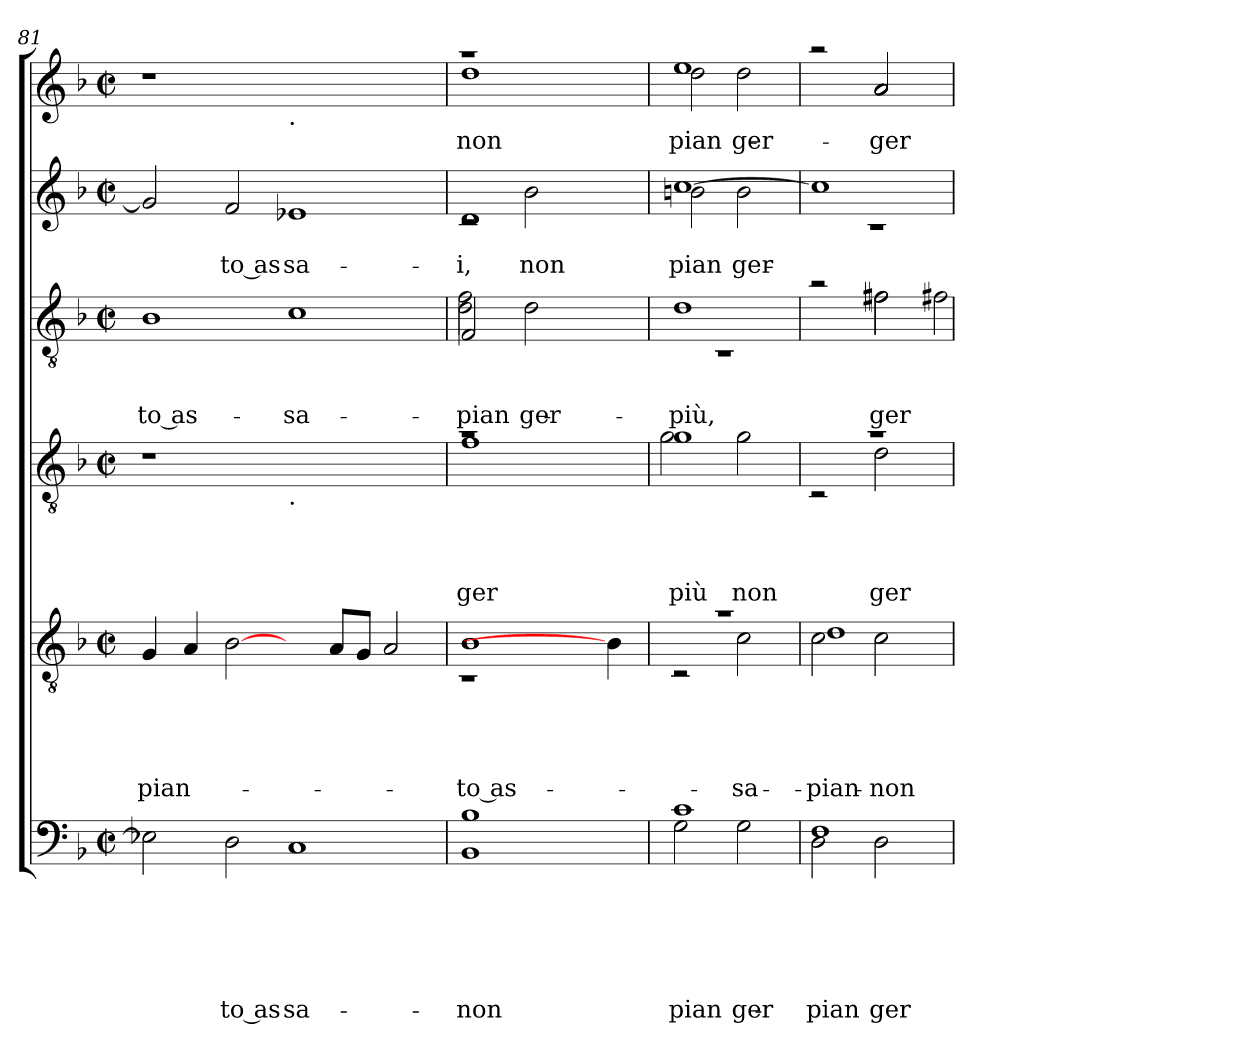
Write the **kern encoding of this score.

**kern	**text	**text	**text	**text	**text	**text	**kern	**text	**text	**text	**text	**text	**kern	**text	**text	**text	**text	**kern	**text	**text	**text	**kern	**text	**text	**kern	**text
*part6	*part6	*part6	*part6	*part6	*part6	*part6	*part5	*part5	*part5	*part5	*part5	*part5	*part4	*part4	*part4	*part4	*part4	*part3	*part3	*part3	*part3	*part2	*part2	*part2	*part1	*part1
*staff6	*staff6	*staff6	*staff6	*staff6	*staff6	*staff6	*staff5	*staff5	*staff5	*staff5	*staff5	*staff5	*staff4	*staff4	*staff4	*staff4	*staff4	*staff3	*staff3	*staff3	*staff3	*staff2	*staff2	*staff2	*staff1	*staff1
!!LO:LB:g=z
*clefF4	*	*	*	*	*	*	*clefGv2	*	*	*	*	*	*clefGv2	*	*	*	*	*clefGv2	*	*	*	*clefG2	*	*	*clefG2	*
*k[b-]	*	*	*	*	*	*	*k[b-]	*	*	*	*	*	*k[b-]	*	*	*	*	*k[b-]	*	*	*	*k[b-]	*	*	*k[b-]	*
*F:	*	*	*	*	*	*	*F:	*	*	*	*	*	*F:	*	*	*	*	*F:	*	*	*	*F:	*	*	*F:	*
*M2/2	*	*	*	*	*	*	*M2/2	*	*	*	*	*	*M2/2	*	*	*	*	*M2/2	*	*	*	*M2/2	*	*	*M2/2	*
*met(c|)	*	*	*	*	*	*	*met(c|)	*	*	*	*	*	*met(c|)	*	*	*	*	*met(c|)	*	*	*	*met(c|)	*	*	*met(c|)	*
=81	=81	=81	=81	=81	=81	=81	=81	=81	=81	=81	=81	=81	=81	=81	=81	=81	=81	=81	=81	=81	=81	=81	=81	=81	=81	=81
!	!	!	!	!	!	!	!	!	!	!	!	!LO:LY:b	!	!	!	!	!	!	!	!	!LO:LY:b:rj	!	!	!	!	!
2E-X\]	.	.	.	.	.	.	4G/	.	.	.	.	pian-	1r	.	.	.	.	1B-	.	.	-to as-	2g/]	.	.	1r	.
.	.	.	.	.	.	.	4A/	.	.	.	.	.	.	.	.	.	.	.	.	.	.	.	.	.	.	.
!	!	!	!	!	!	!LO:LY:b:rj	!	!	!	!	!	!	!	!	!	!	!	!	!	!	!	!	!	!LO:LY:b:rj	!	!
2D\	.	.	.	.	.	-to as	[2B-\	.	.	.	.	.	.	.	.	.	.	.	.	.	.	2f/	.	-to as	.	.
!	!	!	!	!	!	!	!	!	!	!	!	!	!	!	!	!	!	!	!	!	!	!	!	!	!LO:TX:b:t=.	!
!	!	!	!	!	!	!	!	!	!	!	!	!	!LO:TX:b:t=.	!	!	!	!	!	!	!	!	!	!	!	!	!
!	!	!	!	!	!	!LO:LY:b	!	!	!	!	!	!	!	!	!	!	!	!	!	!	!LO:LY:b	!	!	!LO:LY:b	!	!
1C	.	.	.	.	.	sa-	4ryy	.	.	.	.	.	1ryy	.	.	.	.	1c	.	.	-sa-	1e-X	.	sa-	1ryy	.
.	.	.	.	.	.	.	8A/L	.	.	.	.	.	.	.	.	.	.	.	.	.	.	.	.	.	.	.
.	.	.	.	.	.	.	8G/J	.	.	.	.	.	.	.	.	.	.	.	.	.	.	.	.	.	.	.
.	.	.	.	.	.	.	2A/	.	.	.	.	.	.	.	.	.	.	.	.	.	.	.	.	.	.	.
=82	=82	=82	=82	=82	=82	=82	=82	=82	=82	=82	=82	=82	=82	=82	=82	=82	=82	=82	=82	=82	=82	=82	=82	=82	=82	=82
!	!	!	!	!	!	!LO:LY:b	!	!	!	!	!	!LO:LY:b	!	!	!	!	!LO:LY:b	!	!	!	!LO:LY:b	!	!	!	!	!
*	*	*	*	*	*	*	*^	*	*	*	*	*	*^	*	*	*	*	*^	*	*	*	*	*	*	*	*
!	!	!	!	!	!	!	!	!	!	!	!	!	!	!	!	!	!	!	!	!	!	!	!	!LO:LY:b	!	!	!	!	!
*	*	*	*	*	*	*	*	*	*	*	*	*	*	*	*	*	*	*	*	*	*^	*	*	*	*	*	*	*	*
!	!	!	!	!	!	!	!	!	!	!	!	!	!	!	!	!	!	!	!	!	!	!	!	!	!LO:LY:b	!	!	!LO:LY:b	!	!LO:LY:b
*	*	*	*	*	*	*	*	*	*	*	*	*	*	*	*	*	*	*	*	*	*	*	*	*	*	*^	*	*	*^	*
1BB- 1B-	.	.	.	.	.	non	1B-	1rC	.	.	.	.	-to as-	1ra	1f	.	.	.	-ger	2F/	2f\	2d\	.	.	pian-	1d	2rc	.	-i,	1raa	1dd	non
!	!	!	!	!	!	!	!	!	!	!	!	!	!	!	!	!	!	!	!	!	!	!	!	!	!LO:LY:b:rj	!	!	!	!LO:LY:b	!	!	!
.	.	.	.	.	.	.	.	.	.	.	.	.	.	.	.	.	.	.	.	4ryy	4ryy	2d\	.	.	-ger	.	2b-\	.	non	.	.	.
.	.	.	.	.	.	.	.	.	.	.	.	.	.	.	.	.	.	.	.	2ryy	2ryy	.	.	.	.	.	.	.	.	.	.	.
4ryy	.	.	.	.	.	.	4B-\]	4ryy	.	.	.	.	.	4ryy	4ryy	.	.	.	.	.	.	4ryy	.	.	.	4ryy	4ryy	.	.	4ryy	4ryy	.
=83	=83	=83	=83	=83	=83	=83	=83	=83	=83	=83	=83	=83	=83	=83	=83	=83	=83	=83	=83	=83	=83	=83	=83	=83	=83	=83	=83	=83	=83	=83	=83	=83
!	!	!	!	!	!	!LO:LY:b	!	!	!	!	!	!	!	!	!	!	!	!	!	!	!	!	!	!	!	!	!	!	!	!	!	!
*^	*	*	*	*	*	*	*	*	*	*	*	*	*	*	*	*	*	*	*	*	*	*	*	*	*	*	*	*	*	*	*	*
!	!	!	!	!	!	!	!LO:LY:b	!	!	!	!	!	!	!	!	!	!	!	!	!LO:LY:b	!	!	!	!	!	!	!	!	!	!	!	!	!
!	!	!	!	!	!	!	!	!	!	!	!	!	!	!	!	!	!	!	!	!LO:LY:b	!	!	!	!	!	!LO:LY:b	!	!	!	!LO:LY:b	!	!	!
!	!	!	!	!	!	!	!	!	!	!	!	!	!	!	!	!	!	!	!	!	!	!	!	!	!	!	!	!	!	!LO:LY:b	!	!	!LO:LY:b
!	!	!	!	!	!	!	!	!	!	!	!	!	!	!	!	!	!	!	!	!	!	!	!	!	!	!	!	!	!	!	!	!	!LO:LY:b
*	*	*	*	*	*	*	*	*	*	*	*	*	*	*	*	*	*	*	*	*	*	*v	*v	*	*	*	*	*	*	*	*	*	*
1c	2G\	.	.	.	.	.	pian-	1ra	2rC	.	.	.	.	.	1g	2g\	.	.	.	-più	1d	1rC	.	.	più,	[>1cc	2bn\	.	pian-	1ee	2dd\	pian-
!	!	!	!	!	!	!	!LO:LY:b:rj	!	!	!	!	!	!	!LO:LY:b	!	!	!	!	!	!LO:LY:b:rj	!	!	!	!	!	!	!	!	!LO:LY:b:rj	!	!	!LO:LY:b:rj
.	2G\	.	.	.	.	.	-ger	.	2c\	.	.	.	.	-sa-	.	2g\	.	.	.	non	.	.	.	.	.	.	2b\	.	-ger	.	2dd\	-ger
*	*	*	*	*	*	*	*	*	*	*	*	*	*	*	*	*	*	*	*	*	*v	*v	*	*	*	*	*	*	*	*	*	*
=84	=84	=84	=84	=84	=84	=84	=84	=84	=84	=84	=84	=84	=84	=84	=84	=84	=84	=84	=84	=84	=84	=84	=84	=84	=84	=84	=84	=84	=84	=84	=84
!	!	!	!	!	!	!	!LO:LY:b	!	!	!	!	!	!	!	!	!	!	!	!	!	!	!	!	!	!	!	!	!	!	!	!
!	!	!	!	!	!	!	!LO:LY:b	!	!	!	!	!	!	!LO:LY:b	!	!	!	!	!	!	!	!	!	!	!	!	!	!	!	!	!
!	!	!	!	!	!	!	!	!	!	!	!	!	!	!LO:LY:b	!	!	!	!	!	!	!	!	!	!	!	!	!	!	!	!	!
*	*	*	*	*	*	*	*	*	*	*	*	*	*	*	*	*	*	*	*	*	*^	*	*	*	*	*	*	*	*	*^	*
*	*	*	*	*	*	*	*	*	*	*	*	*	*	*	*	*	*	*	*	*	*	*^	*	*	*	*	*	*	*	*	*	*	*
1F	2D\	.	.	.	.	.	pian-	2c\	1d	.	.	.	.	pian-	1ra	2rC	.	.	.	.	2ra	2ryy	2ryy	.	.	.	1cc]	1rc	.	.	2raa	2ryy	2ryy	.
!	!	!	!	!	!	!	!LO:LY:b:rj	!	!	!	!	!	!	!LO:LY:b	!	!	!	!	!	!LO:LY:b	!	!	!	!	!	!LO:LY:b	!	!	!	!	!	!	!	!
!	!	!	!	!	!	!	!	!	!	!	!	!	!	!	!	!	!	!	!	!	!	!	!	!	!	!LO:LY:b	!	!	!	!	!	!	!	!
!	!	!	!	!	!	!	!	!	!	!	!	!	!	!	!	!	!	!	!	!	!	!	!	!	!	!LO:LY:b:rj	!	!	!	!	!	!	!	!LO:LY:b
!	!	!	!	!	!	!	!	!	!	!	!	!	!	!	!	!	!	!	!	!	!	!	!	!	!	!	!	!	!	!	!	!	!	!LO:LY:b
!	!	!	!	!	!	!	!	!	!	!	!	!	!	!	!	!	!	!	!	!	!	!	!	!	!	!	!	!	!	!	!	!	!	!LO:LY:b:rj
.	2D\	.	.	.	.	.	-ger-	2c\	.	.	.	.	.	non	.	2d\	.	.	.	ger	2fn\	2f#X\	2f#\	.	.	-ger-	.	.	.	.	2a/	2a/	2a/	-ger-
*v	*v	*	*	*	*	*	*	*	*	*	*	*	*	*	*v	*v	*	*	*	*	*v	*v	*v	*	*	*	*v	*v	*	*	*v	*v	*v	*
*	*	*	*	*	*	*	*v	*v	*	*	*	*	*	*	*	*	*	*	*	*	*	*	*	*	*	*	*
=	=	=	=	=	=	=	=	=	=	=	=	=	=	=	=	=	=	=	=	=	=	=	=	=	=	=
*-	*-	*-	*-	*-	*-	*-	*-	*-	*-	*-	*-	*-	*-	*-	*-	*-	*-	*-	*-	*-	*-	*-	*-	*-	*-	*-
